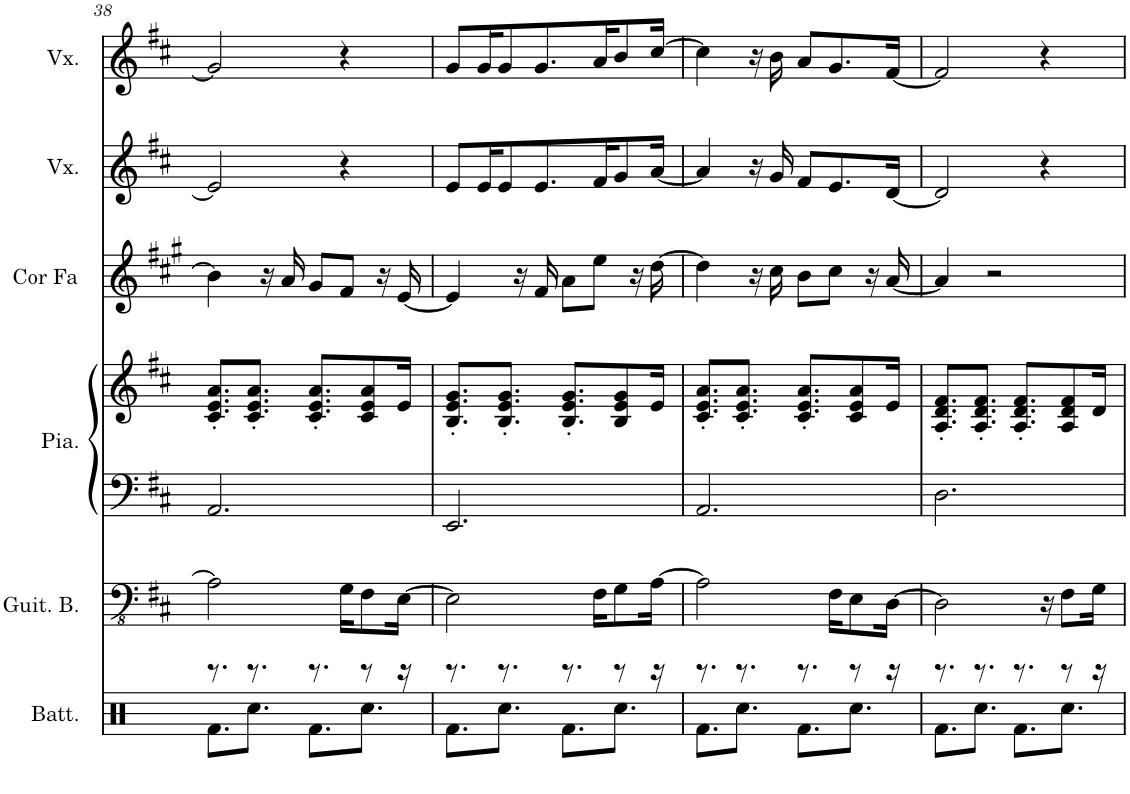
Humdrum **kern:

**kern	**kern	**kern	**kern	**kern	**kern	**kern
*part6	*part5	*part4	*part4	*part3	*part2	*part1
*staff7	*staff6	*staff5	*staff4	*staff3	*staff2	*staff1
*I"Batterie	*I"Guitare basse	*I"Piano	*	*I"Cor en Fa	*I"Voix	*I"Voix
*I'Batt.	*I'Guit. B.	*I'Pia.	*	*I'Cor Fa	*I'Vx.	*I'Vx.
!!LO:PB:g=z
*clefX	*clefFv4	*clefF4	*clefG2	*clefG2	*clefG2	*clefG2
*	*	*	*	*Trd4c7	*	*
*k[]	*k[f#c#]	*k[f#c#]	*k[f#c#]	*k[f#c#g#]	*k[f#c#]	*k[f#c#]
*M6/8	*M6/8	*M6/8	*M6/8	*M6/8	*M6/8	*M6/8
=38	=38	=38	=38	=38	=38	=38
*^	*	*	*	*	*	*
8.r	8.Rf\L	2AA\]	2.AA/	8.c#/' 8.e/' 8.a/'L	4b\]	2e/]	2g/]
8.r	8.Rcc\J	.	.	8.c#/' 8.e/' 8.a/'J	.	.	.
.	.	.	.	.	16r	.	.
.	.	.	.	.	16a/	.	.
8.r	8.Rf\L	.	.	8.c#/' 8.e/' 8.a/'L	8g#/L	.	.
.	.	16GG\KL	.	.	8f#/J	4r	4r
8r	8.Rcc\J	8FF#\	.	8c#/ 8e/ 8a/	.	.	.
.	.	.	.	.	16r	.	.
16r	.	[16EE\Jk	.	16e/Jk	[16e/	.	.
=39	=39	=39	=39	=39	=39	=39	=39
8.r	8.Rf\L	2EE\]	2.EE/	8.B/' 8.e/' 8.g/'L	4e/]	8e/L	8g/L
.	.	.	.	.	.	16e/K	16g/K
8.r	8.Rcc\J	.	.	8.B/' 8.e/' 8.g/'J	.	8e/	8g/
.	.	.	.	.	16r	.	.
.	.	.	.	.	16f#/	8.e/	8.g/
8.r	8.Rf\L	.	.	8.B/' 8.e/' 8.g/'L	8a\L	.	.
.	.	16FF#\KL	.	.	8ee\J	16f#/K	16a/K
8r	8.Rcc\J	8GG\	.	8B/ 8e/ 8g/	.	8g/	8b/
.	.	.	.	.	16r	.	.
16r	.	[16AA\Jk	.	16e/Jk	[16dd\	[16a/Jk	[16cc#/Jk
=40	=40	=40	=40	=40	=40	=40	=40
8.r	8.Rf\L	2AA\]	2.AA/	8.c#/' 8.e/' 8.a/'L	4dd\]	4a/]	4cc#\]
8.r	8.Rcc\J	.	.	8.c#/' 8.e/' 8.a/'J	.	.	.
.	.	.	.	.	16r	16r	16r
.	.	.	.	.	16cc#\	16g/	16b\
8.r	8.Rf\L	.	.	8.c#/' 8.e/' 8.a/'L	8b\L	8f#/L	8a/L
.	.	16FF#\KL	.	.	8cc#\J	8.e/	8.g/
8r	8.Rcc\J	8EE\	.	8c#/ 8e/ 8a/	.	.	.
.	.	.	.	.	16r	.	.
16r	.	[16DD\Jk	.	16e/Jk	[16a/	[16d/Jk	[16f#/Jk
=41	=41	=41	=41	=41	=41	=41	=41
8.r	8.Rf\L	2DD\]	2.D\	8.A/' 8.d/' 8.f#/'L	4a/]	2d/]	2f#/]
8.r	8.Rcc\J	.	.	8.A/' 8.d/' 8.f#/'J	.	.	.
.	.	.	.	.	2r	.	.
8.r	8.Rf\L	.	.	8.A/' 8.d/' 8.f#/'L	.	.	.
.	.	16r	.	.	.	4r	4r
8r	8.Rcc\J	8FF#\L	.	8A/ 8d/ 8f#/	.	.	.
16r	.	16GG\Jk	.	16d/Jk	.	.	.
*v	*v	*	*	*	*	*	*
=	=	=	=	=	=	=
*-	*-	*-	*-	*-	*-	*-
